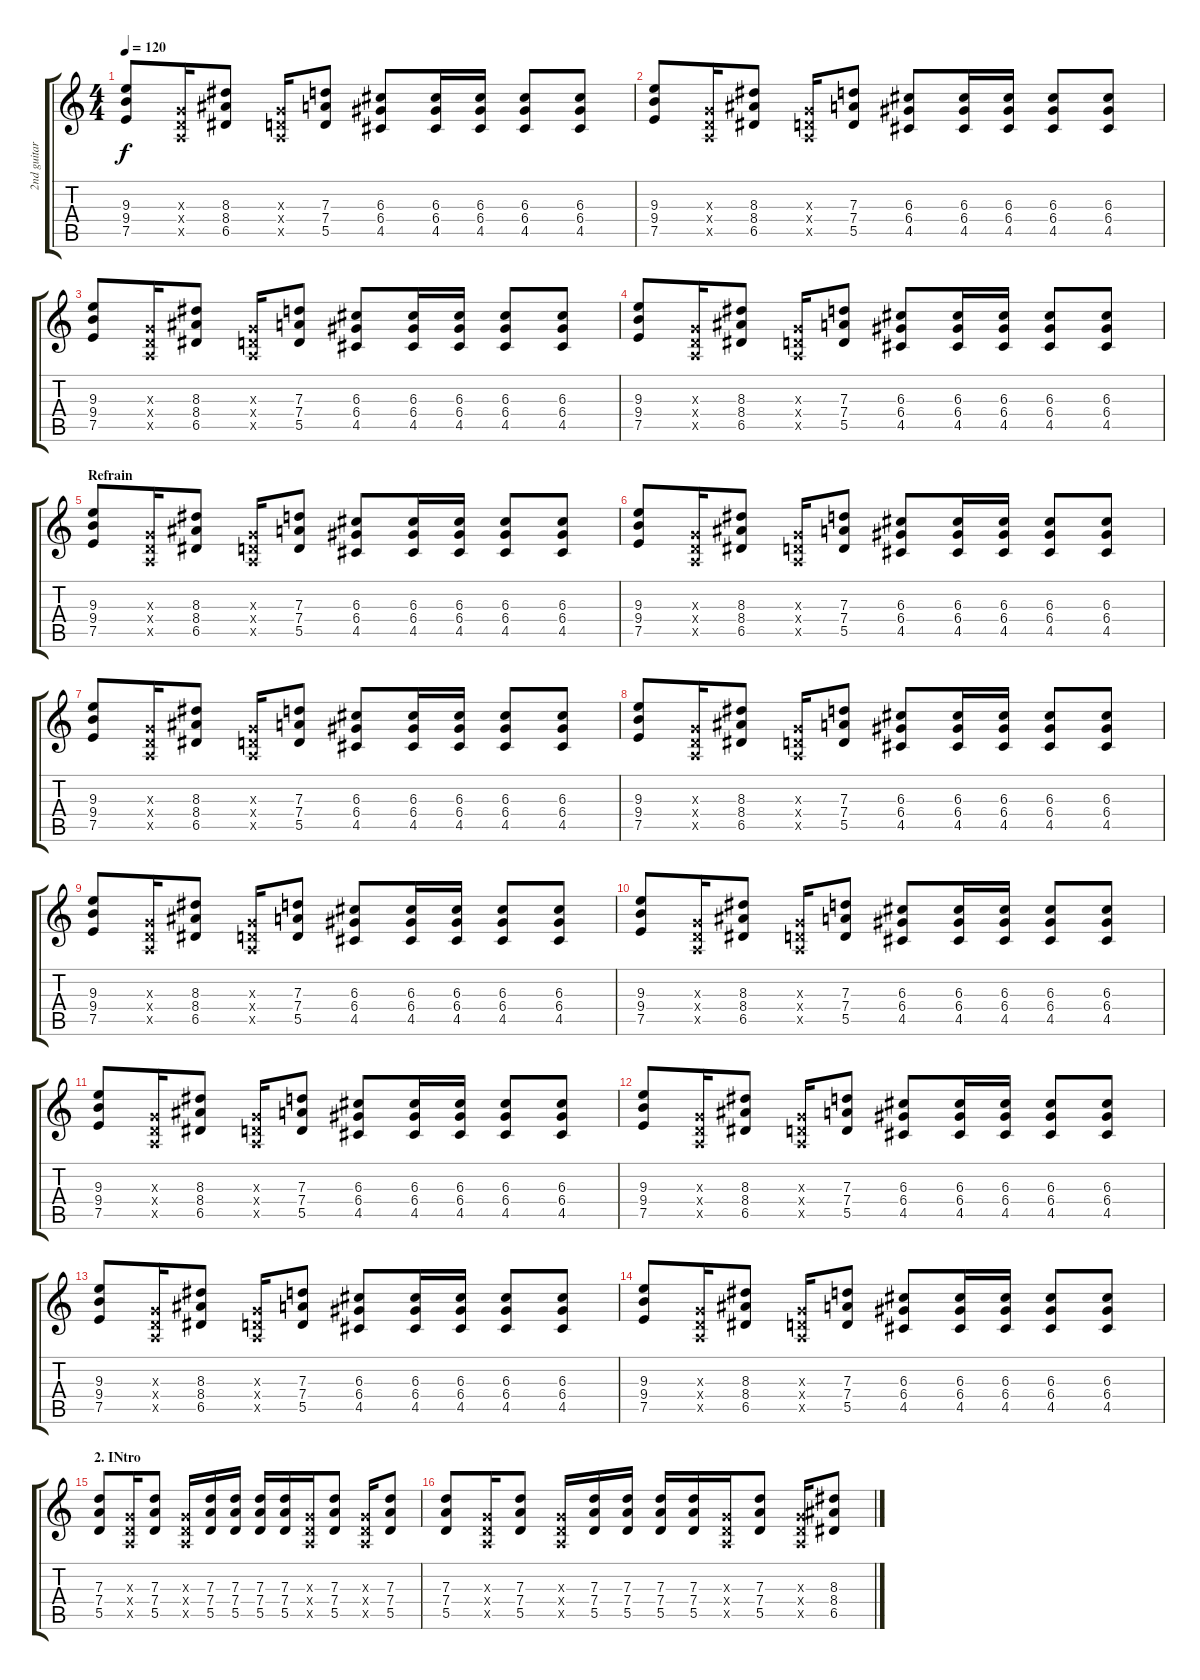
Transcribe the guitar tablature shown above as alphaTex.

\track ("2nd guitar" "2nd guitar") {instrument distortionguitar}
\staff {score tabs}
\tuning (E4 B3 G3 D3 A2 E2) {hide}
\ts (4 4)
\section ("" "")
\tempo 120
\clef g2
\ks c
(9.3 9.4 7.5).8{dy f} (0.3{x} 0.4{x} 0.5{x}).16 (8.3 8.4 6.5).8 (0.3{x} 0.4{x} 0.5{x}).16 (7.3 7.4 5.5).8 (6.3 6.4 4.5).8 (6.3 6.4 4.5).16 (6.3 6.4 4.5).16 (6.3 6.4 4.5).8 (6.3 6.4 4.5).8 |
(9.3 9.4 7.5).8 (0.3{x} 0.4{x} 0.5{x}).16 (8.3 8.4 6.5).8 (0.3{x} 0.4{x} 0.5{x}).16 (7.3 7.4 5.5).8 (6.3 6.4 4.5).8 (6.3 6.4 4.5).16 (6.3 6.4 4.5).16 (6.3 6.4 4.5).8 (6.3 6.4 4.5).8 |
(9.3 9.4 7.5).8 (0.3{x} 0.4{x} 0.5{x}).16 (8.3 8.4 6.5).8 (0.3{x} 0.4{x} 0.5{x}).16 (7.3 7.4 5.5).8 (6.3 6.4 4.5).8 (6.3 6.4 4.5).16 (6.3 6.4 4.5).16 (6.3 6.4 4.5).8 (6.3 6.4 4.5).8 |
(9.3 9.4 7.5).8 (0.3{x} 0.4{x} 0.5{x}).16 (8.3 8.4 6.5).8 (0.3{x} 0.4{x} 0.5{x}).16 (7.3 7.4 5.5).8 (6.3 6.4 4.5).8 (6.3 6.4 4.5).16 (6.3 6.4 4.5).16 (6.3 6.4 4.5).8 (6.3 6.4 4.5).8 |
\section ("" "Refrain")
(9.3 9.4 7.5).8 (0.3{x} 0.4{x} 0.5{x}).16 (8.3 8.4 6.5).8 (0.3{x} 0.4{x} 0.5{x}).16 (7.3 7.4 5.5).8 (6.3 6.4 4.5).8 (6.3 6.4 4.5).16 (6.3 6.4 4.5).16 (6.3 6.4 4.5).8 (6.3 6.4 4.5).8 |
(9.3 9.4 7.5).8 (0.3{x} 0.4{x} 0.5{x}).16 (8.3 8.4 6.5).8 (0.3{x} 0.4{x} 0.5{x}).16 (7.3 7.4 5.5).8 (6.3 6.4 4.5).8 (6.3 6.4 4.5).16 (6.3 6.4 4.5).16 (6.3 6.4 4.5).8 (6.3 6.4 4.5).8 |
(9.3 9.4 7.5).8 (0.3{x} 0.4{x} 0.5{x}).16 (8.3 8.4 6.5).8 (0.3{x} 0.4{x} 0.5{x}).16 (7.3 7.4 5.5).8 (6.3 6.4 4.5).8 (6.3 6.4 4.5).16 (6.3 6.4 4.5).16 (6.3 6.4 4.5).8 (6.3 6.4 4.5).8 |
(9.3 9.4 7.5).8 (0.3{x} 0.4{x} 0.5{x}).16 (8.3 8.4 6.5).8 (0.3{x} 0.4{x} 0.5{x}).16 (7.3 7.4 5.5).8 (6.3 6.4 4.5).8 (6.3 6.4 4.5).16 (6.3 6.4 4.5).16 (6.3 6.4 4.5).8 (6.3 6.4 4.5).8 |
(9.3 9.4 7.5).8 (0.3{x} 0.4{x} 0.5{x}).16 (8.3 8.4 6.5).8 (0.3{x} 0.4{x} 0.5{x}).16 (7.3 7.4 5.5).8 (6.3 6.4 4.5).8 (6.3 6.4 4.5).16 (6.3 6.4 4.5).16 (6.3 6.4 4.5).8 (6.3 6.4 4.5).8 |
(9.3 9.4 7.5).8 (0.3{x} 0.4{x} 0.5{x}).16 (8.3 8.4 6.5).8 (0.3{x} 0.4{x} 0.5{x}).16 (7.3 7.4 5.5).8 (6.3 6.4 4.5).8 (6.3 6.4 4.5).16 (6.3 6.4 4.5).16 (6.3 6.4 4.5).8 (6.3 6.4 4.5).8 |
(9.3 9.4 7.5).8 (0.3{x} 0.4{x} 0.5{x}).16 (8.3 8.4 6.5).8 (0.3{x} 0.4{x} 0.5{x}).16 (7.3 7.4 5.5).8 (6.3 6.4 4.5).8 (6.3 6.4 4.5).16 (6.3 6.4 4.5).16 (6.3 6.4 4.5).8 (6.3 6.4 4.5).8 |
(9.3 9.4 7.5).8 (0.3{x} 0.4{x} 0.5{x}).16 (8.3 8.4 6.5).8 (0.3{x} 0.4{x} 0.5{x}).16 (7.3 7.4 5.5).8 (6.3 6.4 4.5).8 (6.3 6.4 4.5).16 (6.3 6.4 4.5).16 (6.3 6.4 4.5).8 (6.3 6.4 4.5).8 |
(9.3 9.4 7.5).8 (0.3{x} 0.4{x} 0.5{x}).16 (8.3 8.4 6.5).8 (0.3{x} 0.4{x} 0.5{x}).16 (7.3 7.4 5.5).8 (6.3 6.4 4.5).8 (6.3 6.4 4.5).16 (6.3 6.4 4.5).16 (6.3 6.4 4.5).8 (6.3 6.4 4.5).8 |
(9.3 9.4 7.5).8 (0.3{x} 0.4{x} 0.5{x}).16 (8.3 8.4 6.5).8 (0.3{x} 0.4{x} 0.5{x}).16 (7.3 7.4 5.5).8 (6.3 6.4 4.5).8 (6.3 6.4 4.5).16 (6.3 6.4 4.5).16 (6.3 6.4 4.5).8 (6.3 6.4 4.5).8 |
\section ("" "2. INtro")
(7.3 7.4 5.5).8 (0.3{x} 0.4{x} 0.5{x}).16 (7.3 7.4 5.5).8 (0.3{x} 0.4{x} 0.5{x}).16 (7.3 7.4 5.5).16 (7.3 7.4 5.5).16 (7.3 7.4 5.5).16 (7.3 7.4 5.5).16 (0.3{x} 0.4{x} 0.5{x}).16 (7.3 7.4 5.5).8 (0.3{x} 0.4{x} 0.5{x}).16 (7.3 7.4 5.5).8 |
(7.3 7.4 5.5).8 (0.3{x} 0.4{x} 0.5{x}).16 (7.3 7.4 5.5).8 (0.3{x} 0.4{x} 0.5{x}).16 (7.3 7.4 5.5).16 (7.3 7.4 5.5).16 (7.3 7.4 5.5).16 (7.3 7.4 5.5).16 (0.3{x} 0.4{x} 0.5{x}).16 (7.3 7.4 5.5).8 (0.3{x} 0.4{x} 0.5{x}).16 (8.3 8.4 6.5).8
